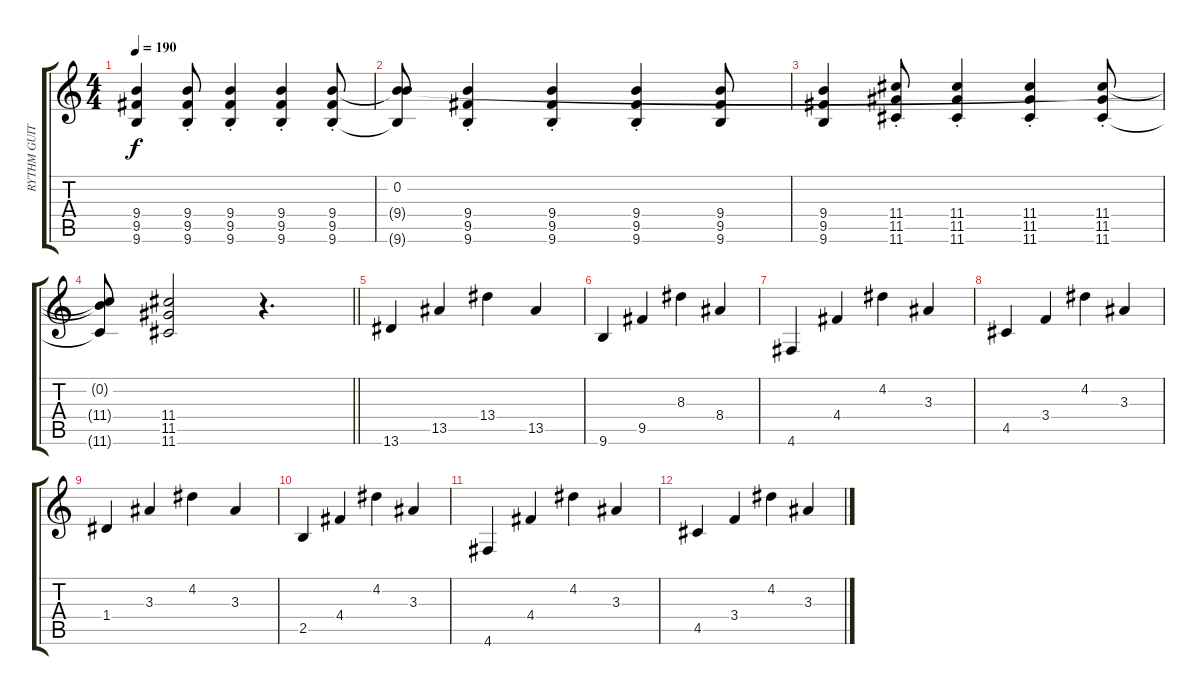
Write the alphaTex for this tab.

\track ("RYTHM GUITAR" "RYTHM GUIT") {instrument distortionguitar}
\staff {score tabs}
\tuning (E4 B3 G3 D3 A2 D2) {hide}
\ts (4 4)
\tempo 190
\clef g2
\ks c
(9.4 9.5 9.6).4{dy f} (9.4{st} 9.5{st} 9.6{st}).8 (9.4{st} 9.5{st} 9.6{st}).4 (9.4{st} 9.5{st} 9.6{st}).4 (9.4{st} 9.5{st} 9.6{st}).8 |
(0.2 9.4{t} 9.6{t}).8 (9.4{st} 9.5{st} 9.6{st}).4 (9.4{st} 9.5{st} 9.6{st}).4 (9.4{st} 9.5{st} 9.6{st}).4 (9.4 9.5 9.6).8 |
(9.4 9.5 9.6).4 (11.4{st} 11.5{st} 11.6{st}).8 (11.4{st} 11.5{st} 11.6{st}).4 (11.4{st} 11.5{st} 11.6{st}).4 (11.4{st} 11.5{st} 11.6{st}).8 |
\barLineRight lightlight
(0.2{t} 11.4{t} 11.6{t}).8 (11.4 11.5 11.6).2 r.4{d} |
13.6.4 13.5.4 13.4.4 13.5.4 |
9.6.4 9.5.4 8.3.4 8.4.4 |
4.6.4 4.4.4 4.2.4 3.3.4 |
4.5.4 3.4.4 4.2.4 3.3.4 |
1.4.4 3.3.4 4.2.4 3.3.4 |
2.5.4 4.4.4 4.2.4 3.3.4 |
4.6.4 4.4.4 4.2.4 3.3.4 |
4.5.4 3.4.4 4.2.4 3.3.4
